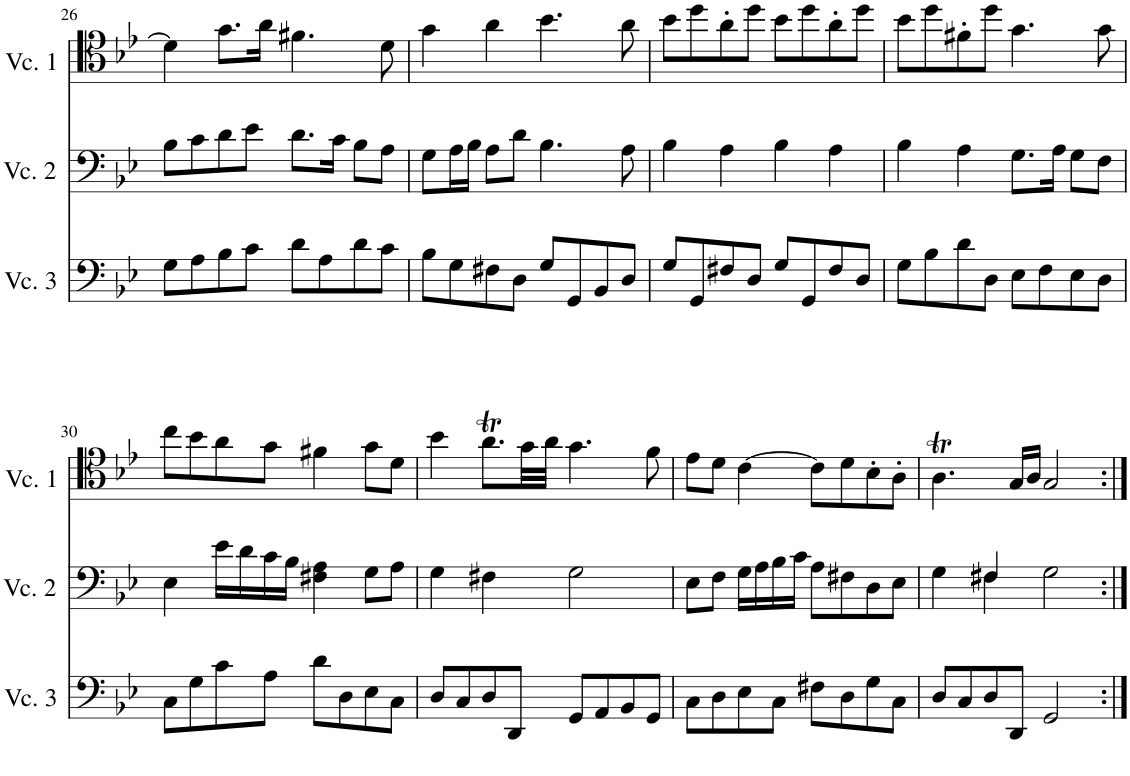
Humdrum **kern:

**kern	**kern	**kern
*part3	*part2	*part1
*staff3	*staff2	*staff1
*I"Cello 3	*I"Cello 2	*I"Cello 1
!!LO:PB:g=z
*clefF4	*clefF4	*clefC4
*k[b-e-]	*k[b-e-]	*k[b-e-]
*M4/4	*M4/4	*M4/4
*met(c)	*met(c)	*met(c)
=26	=26	=26
8G\L	8B-\L	4d\]
8A\	8c\	.
8B-\	8d\	8.g\L
8c\J	8e-\J	.
.	.	16a\Jk
8d\L	8.d\L	4.f#X\
8A\	.	.
.	16c\Jk	.
8d\	8B-\L	.
8c\J	8A\J	8d\
=27	=27	=27
8B-\L	8G\L	4g\
8G\	16A\L	.
.	16B-\JJ	.
8F#X\	8A\L	4a\
8D\J	8d\J	.
8G/L	4.B-\	4.b-\
8GG/	.	.
8BB-/	.	.
8D/J	8A\	8a\
=28	=28	=28
8G/L	4B-\	8b-\L
8GG/	.	8dd\
8F#X/	4A\	8a'\
8D/J	.	8dd\J
8G/L	4B-\	8b-\L
8GG/	.	8dd\
8F#/	4A\	8a'\
8D/J	.	8dd\J
=29	=29	=29
8G\L	4B-\	8b-\L
8B-\	.	8dd\
8d\	4A\	8f#X'\
8D\J	.	8dd\J
8E-\L	8.G\L	4.g\
8F\	.	.
.	16A\Jk	.
8E-\	8G\L	.
8D\J	8F\J	8g\
!!LO:LB:g=z
=30	=30	=30
8C\L	4E-\	8cc\L
8G\	.	8b-\
8c\	16e-\LL	8a\
.	16d\	.
8A\J	16c\	8g\J
.	16B-\JJ	.
8d\L	4F#X\ 4A\	4f#X\
8D\	.	.
8E-\	8G\L	8g\L
8C\J	8A\J	8d\J
=31	=31	=31
8D/L	4G\	4b-\
8C/	.	.
8D/	4F#X\	8.at\L
8DD/J	.	.
.	.	32g\LL
.	.	32a\JJJ
8GG/L	2G\	4.g\
8AA/	.	.
8BB-/	.	.
8GG/J	.	8f\
=32	=32	=32
8C\L	8E-\L	8e-\L
8D\	8F\J	8d\J
8E-\	16G\LL	[4c\
.	16A\	.
8C\J	16B-\	.
.	16c\JJ	.
8F#X\L	8A\L	8c\L]
8D\	8F#X\	8d\
8G\	8D\	8B-'\
8C\J	8E-\J	8A'\J
=33	=33	=33
*	*^	*
8D/L	4G\	4ryy	4.At\
8C/	.	.	.
8D/	4F#X/	4F#\	.
8DD/J	.	.	16G/LL
.	.	.	16A/JJ
2GG/	2G\	2ryy	2G/
*	*v	*v	*
=:|!	=:|!	=:|!
*-	*-	*-
